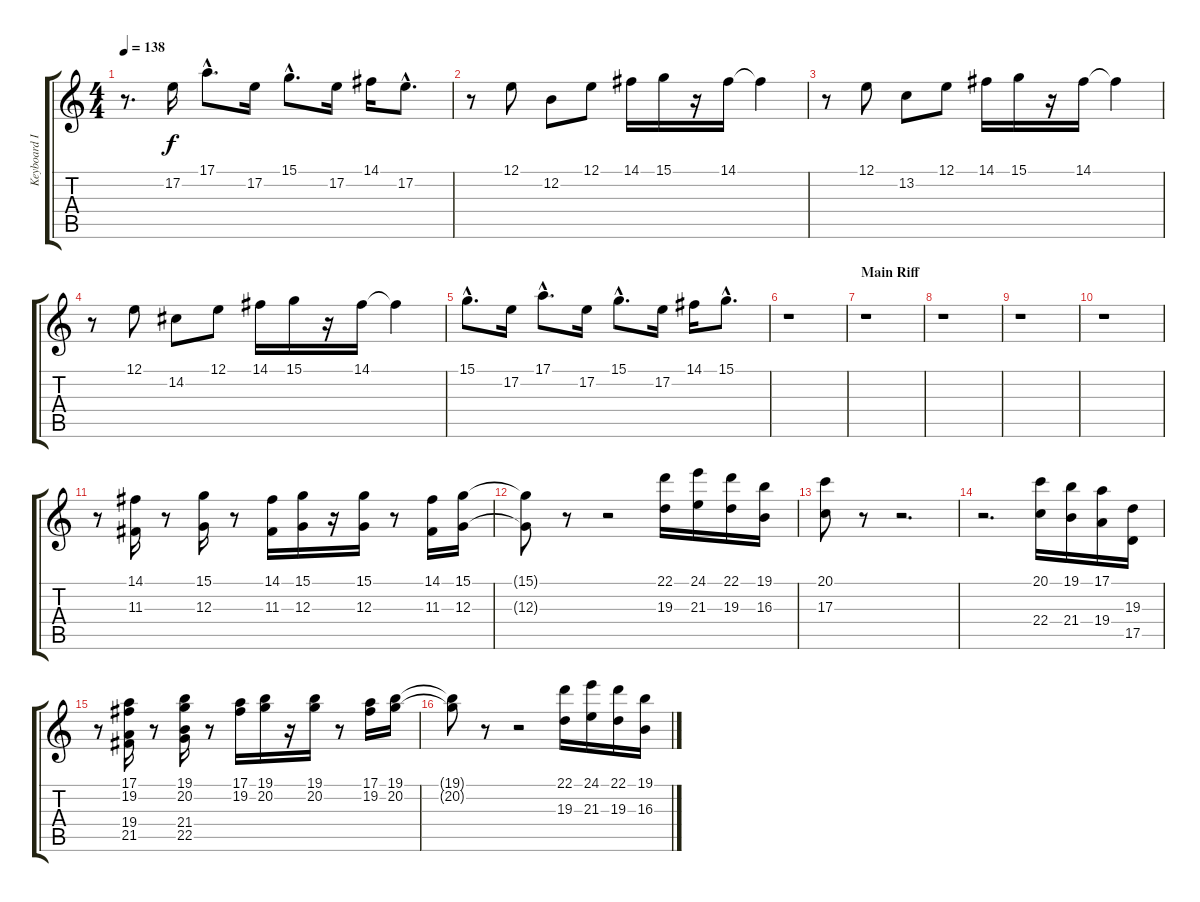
\track ("Keyboard II" "Keyboard I") {instrument synthstrings1}
\staff {score tabs}
\tuning (E4 B3 G3 D3 A2 E2) {hide}
\ts (4 4)
\tempo 138
\clef g2
\ks c
r.8{d dy f} 17.2.16 17.1{hac}.8{d} 17.2.16 15.1{hac}.8{d} 17.2.16 14.1.16 17.2{hac}.8{d} |
r.8 12.1.8 12.2.8 12.1.8 14.1.16 15.1.16 r.16 14.1.16 14.1{t}.4 |
r.8 12.1.8 13.2.8 12.1.8 14.1.16 15.1.16 r.16 14.1.16 14.1{t}.4 |
r.8 12.1.8 14.2.8 12.1.8 14.1.16 15.1.16 r.16 14.1.16 14.1{t}.4 |
15.1{hac}.8{d} 17.2.16 17.1{hac}.8{d} 17.2.16 15.1{hac}.8{d} 17.2.16 14.1.16 15.1{hac}.8{d} |
r.1 |
\section ("" "Main Riff")
r.1 |
r.1 |
r.1 |
r.1 |
r.8 (14.1 11.3).16 r.8 (15.1 12.3).16 r.8 (14.1 11.3).16 (15.1 12.3).16 r.16 (15.1 12.3).16 r.8 (14.1 11.3).16 (15.1 12.3).16 |
(15.1{t} 12.3{t}).8 r.8 r.2 (22.1 19.3).16 (24.1 21.3).16 (22.1 19.3).16 (19.1 16.3).16 |
(20.1 17.3).8 r.8 r.2{d} |
r.2{d} (20.1 22.4).16 (19.1 21.4).16 (17.1 19.4).16 (19.3 17.5).16 |
r.8 (17.1 19.2 19.4 21.5).16 r.8 (19.1 20.2 21.4 22.5).16 r.8 (17.1 19.2).16 (19.1 20.2).16 r.16 (19.1 20.2).16 r.8 (17.1 19.2).16 (19.1 20.2).16 |
(19.1{t} 20.2{t}).8 r.8 r.2 (22.1 19.3).16 (24.1 21.3).16 (22.1 19.3).16 (19.1 16.3).16
